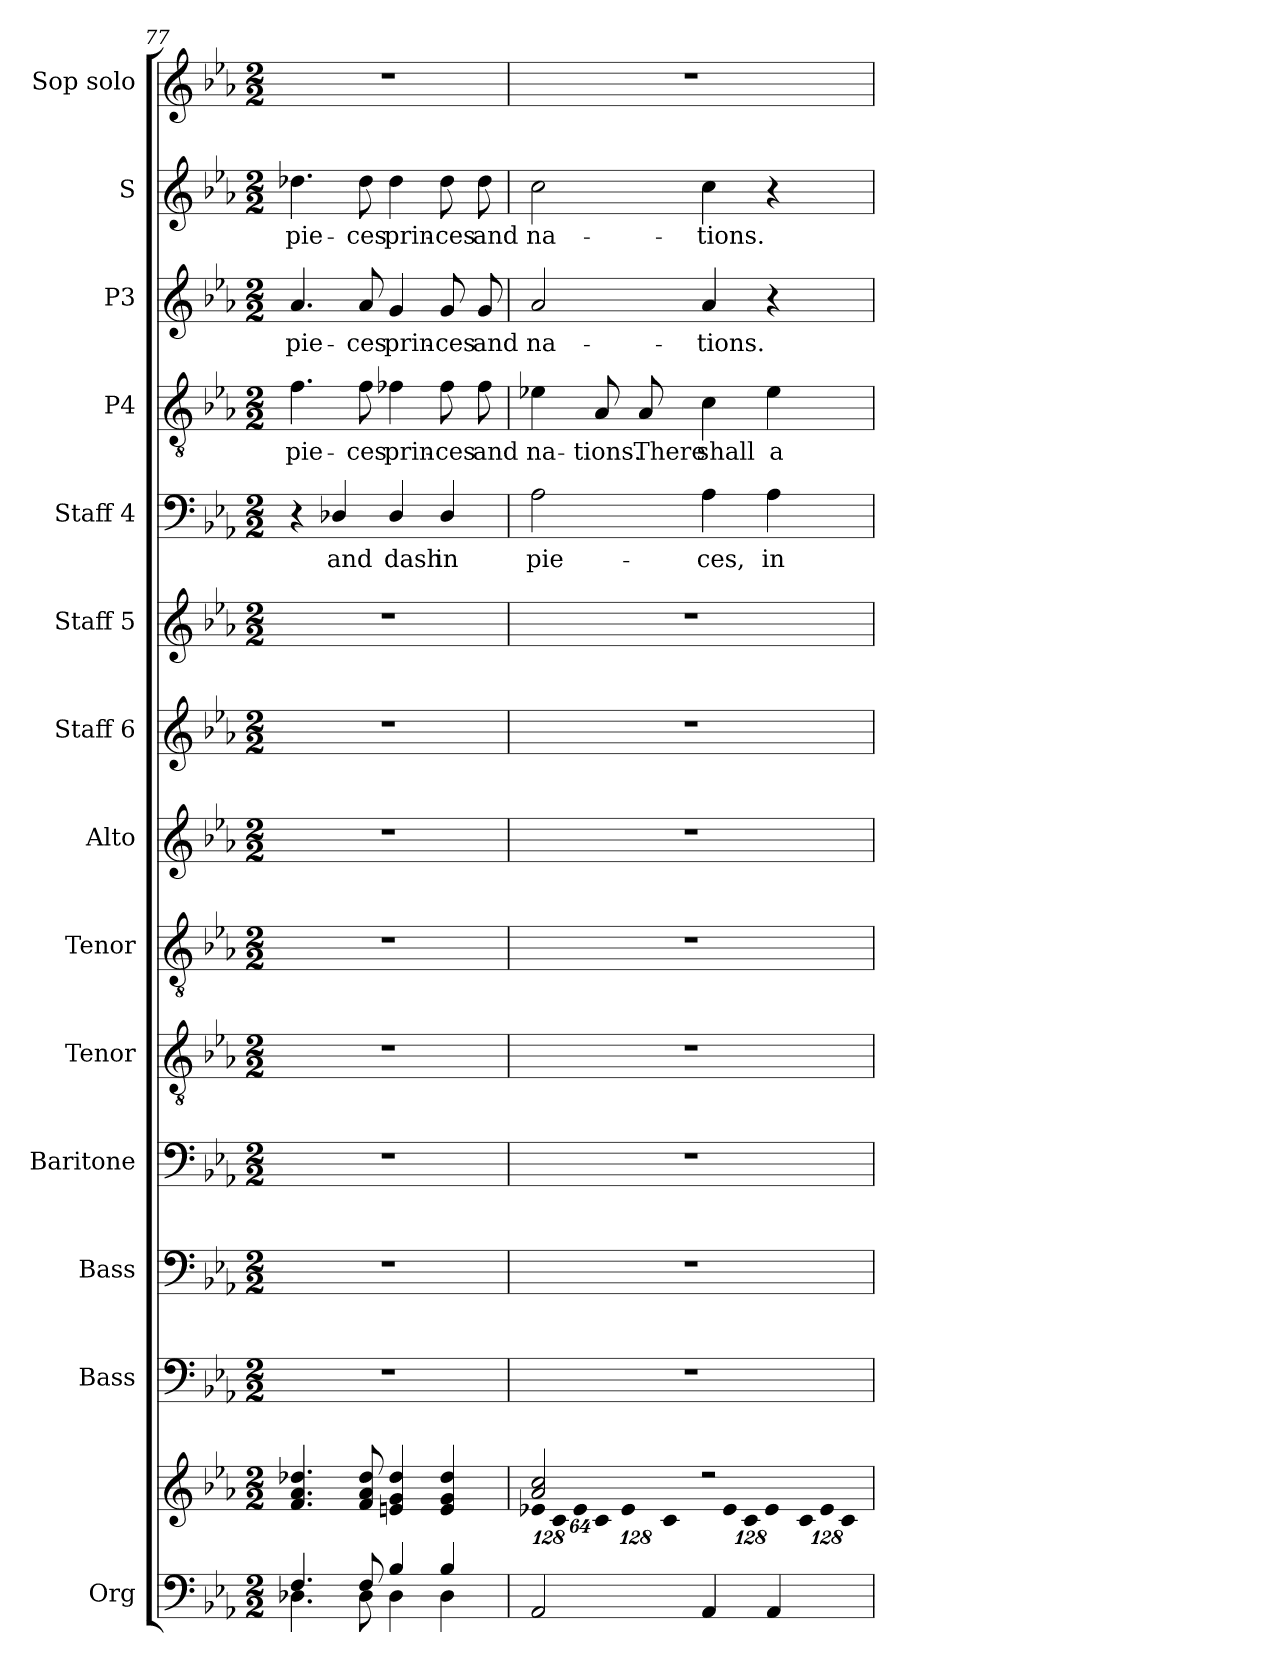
**kern	**kern	**kern	**kern	**kern	**kern	**kern	**kern	**kern	**kern	**kern	**text	**kern	**text	**kern	**text	**kern	**text	**kern
*part14	*part14	*part13	*part12	*part11	*part10	*part9	*part8	*part7	*part6	*part5	*part5	*part4	*part4	*part3	*part3	*part2	*part2	*part1
*staff15	*staff14	*staff13	*staff12	*staff11	*staff10	*staff9	*staff8	*staff7	*staff6	*staff5	*staff5	*staff4	*staff4	*staff3	*staff3	*staff2	*staff2	*staff1
*I"Org	*	*I"Bass	*I"Bass	*I"Baritone	*I"Tenor	*I"Tenor	*I"Alto	*I"Staff 6	*I"Staff 5	*I"Staff 4	*	*I"P4	*	*I"P3	*	*I"S	*	*I"Sop solo
*I'Org.	*	*I'B.	*I'B.	*I'Bar.	*I'T.	*I'T.	*I'A.	*I'Sta. 6	*I'Sta. 5	*I'Sta. 4	*	*	*	*	*	*	*	*I'S.
*clefF4	*clefG2	*clefF4	*clefF4	*clefF4	*clefGv2	*clefGv2	*clefG2	*clefG2	*clefG2	*clefF4	*	*clefGv2	*	*clefG2	*	*clefG2	*	*clefG2
*	*	*	*	*	*ITrd7c12	*ITrd7c12	*	*	*	*	*	*	*	*	*	*	*	*
*k[b-e-a-]	*k[b-e-a-]	*k[b-e-a-]	*k[b-e-a-]	*k[b-e-a-]	*k[b-e-a-]	*k[b-e-a-]	*k[b-e-a-]	*k[b-e-a-]	*k[b-e-a-]	*k[b-e-a-]	*	*k[b-e-a-]	*	*k[b-e-a-]	*	*k[b-e-a-]	*	*k[b-e-a-]
*E-:	*E-:	*E-:	*E-:	*E-:	*E-:	*E-:	*E-:	*E-:	*E-:	*E-:	*	*E-:	*	*E-:	*	*E-:	*	*E-:
*M2/2	*M2/2	*M2/2	*M2/2	*M2/2	*M2/2	*M2/2	*M2/2	*M2/2	*M2/2	*M2/2	*	*M2/2	*	*M2/2	*	*M2/2	*	*M2/2
=77	=77	=77	=77	=77	=77	=77	=77	=77	=77	=77	=77	=77	=77	=77	=77	=77	=77	=77
*^	*	*	*	*	*	*	*	*	*	*	*	*	*	*	*	*	*	*
!	!	!	!	!	!	!	!	!	!	!	!	!	!	!LO:LY:b:color=#000000	!	!	!	!	!
!	!	!	!	!	!	!	!	!	!	!	!	!	!	!	!	!LO:LY:b:color=#000000	!	!	!
!	!	!	!	!	!	!	!	!	!	!	!	!	!	!	!	!	!	!LO:LY:b:color=#000000	!
4.Fi/	4.D-Xi\	4.fi/ 4.a-i 4.dd-Xi	1r	1r	1r	1r	1r	1r	1r	1r	4r	.	4.fi\	pie-	4.a-i/	pie-	4.dd-Xi\	pie-	1r
!	!	!	!	!	!	!	!	!	!	!	!	!LO:LY:b:color=#000000	!	!	!	!	!	!	!
.	.	.	.	.	.	.	.	.	.	.	4D-Xi/	and	.	.	.	.	.	.	.
!	!	!	!	!	!	!	!	!	!	!	!	!	!	!LO:LY:b:color=#000000	!	!	!	!	!
!	!	!	!	!	!	!	!	!	!	!	!	!	!	!	!	!LO:LY:b:color=#000000	!	!	!
!	!	!	!	!	!	!	!	!	!	!	!	!	!	!	!	!	!	!LO:LY:b:color=#000000	!
8Fi/	8D-i\	8fi/ 8a-i 8dd-i	.	.	.	.	.	.	.	.	.	.	8fi\	-ces	8a-i/	-ces	8dd-i\	-ces	.
!	!	!	!	!	!	!	!	!	!	!	!	!LO:LY:b:color=#000000	!	!	!	!	!	!	!
!	!	!	!	!	!	!	!	!	!	!	!	!	!	!LO:LY:b:color=#000000	!	!	!	!	!
!	!	!	!	!	!	!	!	!	!	!	!	!	!	!	!	!LO:LY:b:color=#000000	!	!	!
!	!	!	!	!	!	!	!	!	!	!	!	!	!	!	!	!	!	!LO:LY:b:color=#000000	!
4B-i/	4D-i\	4eni/ 4gi 4dd-i	.	.	.	.	.	.	.	.	4D-i/	dash	4f-Xi\	prin-	4gi/	prin-	4dd-i\	prin-	.
!	!	!	!	!	!	!	!	!	!	!	!	!LO:LY:b:color=#000000	!	!	!	!	!	!	!
!	!	!	!	!	!	!	!	!	!	!	!	!	!	!LO:LY:b:color=#000000	!	!	!	!	!
!	!	!	!	!	!	!	!	!	!	!	!	!	!	!	!	!LO:LY:b:color=#000000	!	!	!
!	!	!	!	!	!	!	!	!	!	!	!	!	!	!	!	!	!	!LO:LY:b:color=#000000	!
4B-i/	4D-i\	4ei/ 4gi 4dd-i	.	.	.	.	.	.	.	.	4D-i/	in	8f-i\	-ces	8gi/	-ces	8dd-i\	-ces	.
!	!	!	!	!	!	!	!	!	!	!	!	!	!	!LO:LY:b:color=#000000	!	!	!	!	!
!	!	!	!	!	!	!	!	!	!	!	!	!	!	!	!	!LO:LY:b:color=#000000	!	!	!
!	!	!	!	!	!	!	!	!	!	!	!	!	!	!	!	!	!	!LO:LY:b:color=#000000	!
.	.	.	.	.	.	.	.	.	.	.	.	.	8f-i\	and	8gi/	and	8dd-i\	and	.
*v	*v	*	*	*	*	*	*	*	*	*	*	*	*	*	*	*	*	*	*
=78	=78	=78	=78	=78	=78	=78	=78	=78	=78	=78	=78	=78	=78	=78	=78	=78	=78	=78
*	*^	*	*	*	*	*	*	*	*	*	*	*	*	*	*	*	*	*
*	*	*Xbrackettup	*	*	*	*	*	*	*	*	*	*	*	*	*	*	*	*	*
!	!	!LO:N:vis=8	!	!	!	!	!	!	!	!	!	!	!	!	!	!	!	!	!
!	!	!	!	!	!	!	!	!	!	!	!	!LO:LY:b:color=#000000	!	!	!	!	!	!	!
!	!	!	!	!	!	!	!	!	!	!	!	!	!	!LO:LY:b:color=#000000	!	!	!	!	!
!	!	!	!	!	!	!	!	!	!	!	!	!	!	!	!	!LO:LY:b:color=#000000	!	!	!
!	!	!	!	!	!	!	!	!	!	!	!	!	!	!	!	!	!	!LO:LY:b:color=#000000	!
2AA-i/	2a-i/ 2cci	1024%85e-Xi\	1r	1r	1r	1r	1r	1r	1r	1r	2A-i\	pie-	4e-Xi\	na-	2a-i/	na-	2cci\	na-	1r
!	!	!LO:N:vis=8	!	!	!	!	!	!	!	!	!	!	!	!	!	!	!	!	!
.	.	1024%85ci\	.	.	.	.	.	.	.	.	.	.	.	.	.	.	.	.	.
!	!	!LO:N:vis=8	!	!	!	!	!	!	!	!	!	!	!	!	!	!	!	!	!
.	.	512%43e-i\	.	.	.	.	.	.	.	.	.	.	.	.	.	.	.	.	.
!	!	!LO:N:vis=8	!	!	!	!	!	!	!	!	!	!	!	!	!	!	!	!	!
!	!	!	!	!	!	!	!	!	!	!	!	!	!	!LO:LY:b:color=#000000	!	!	!	!	!
.	.	1024%85ci\	.	.	.	.	.	.	.	.	.	.	8A-i/	-tions.	.	.	.	.	.
!	!	!LO:N:vis=8	!	!	!	!	!	!	!	!	!	!	!	!	!	!	!	!	!
.	.	1024%85e-i\	.	.	.	.	.	.	.	.	.	.	.	.	.	.	.	.	.
!	!	!	!	!	!	!	!	!	!	!	!	!	!	!LO:LY:b:color=#000000	!	!	!	!	!
.	.	.	.	.	.	.	.	.	.	.	.	.	8A-i/	There	.	.	.	.	.
!	!	!LO:N:vis=8	!	!	!	!	!	!	!	!	!	!	!	!	!	!	!	!	!
.	.	512%43ci\	.	.	.	.	.	.	.	.	.	.	.	.	.	.	.	.	.
!	!	!LO:N:vis=8	!	!	!	!	!	!	!	!	!	!	!	!	!	!	!	!	!
!	!	!	!	!	!	!	!	!	!	!	!	!LO:LY:b:color=#000000	!	!	!	!	!	!	!
!	!	!	!	!	!	!	!	!	!	!	!	!	!	!LO:LY:b:color=#000000	!	!	!	!	!
!	!	!	!	!	!	!	!	!	!	!	!	!	!	!	!	!LO:LY:b:color=#000000	!	!	!
!	!	!	!	!	!	!	!	!	!	!	!	!	!	!	!	!	!	!LO:LY:b:color=#000000	!
4AA-i/	2r	1024%85e-i\	.	.	.	.	.	.	.	.	4A-i\	-ces,	4ci\	shall	4a-i/	-tions.	4cci\	-tions.	.
!	!	!LO:N:vis=8	!	!	!	!	!	!	!	!	!	!	!	!	!	!	!	!	!
.	.	1024%85ci\	.	.	.	.	.	.	.	.	.	.	.	.	.	.	.	.	.
!	!	!LO:N:vis=8	!	!	!	!	!	!	!	!	!	!	!	!	!	!	!	!	!
.	.	512%43e-i\	.	.	.	.	.	.	.	.	.	.	.	.	.	.	.	.	.
!	!	!LO:N:vis=8	!	!	!	!	!	!	!	!	!	!	!	!	!	!	!	!	!
!	!	!	!	!	!	!	!	!	!	!	!	!LO:LY:b:color=#000000	!	!	!	!	!	!	!
!	!	!	!	!	!	!	!	!	!	!	!	!	!	!LO:LY:b:color=#000000	!	!	!	!	!
4AA-i/	.	1024%85ci\	.	.	.	.	.	.	.	.	4A-i\	in	4e-i\	a	4r	.	4r	.	.
!	!	!LO:N:vis=8	!	!	!	!	!	!	!	!	!	!	!	!	!	!	!	!	!
.	.	1024%85e-i\	.	.	.	.	.	.	.	.	.	.	.	.	.	.	.	.	.
!	!	!LO:N:vis=8	!	!	!	!	!	!	!	!	!	!	!	!	!	!	!	!	!
.	.	512%43ci\	.	.	.	.	.	.	.	.	.	.	.	.	.	.	.	.	.
*	*v	*v	*	*	*	*	*	*	*	*	*	*	*	*	*	*	*	*	*
=	=	=	=	=	=	=	=	=	=	=	=	=	=	=	=	=	=	=
*-	*-	*-	*-	*-	*-	*-	*-	*-	*-	*-	*-	*-	*-	*-	*-	*-	*-	*-
